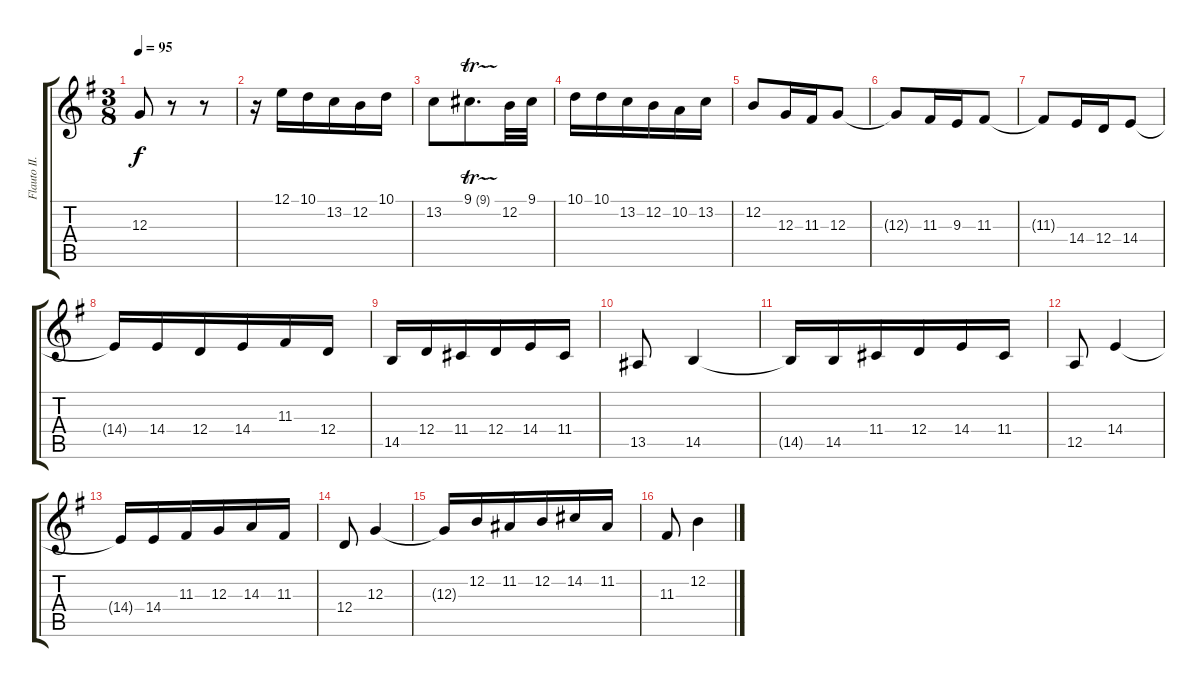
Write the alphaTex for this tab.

\track ("Flauto II. (Flùte à bee)" "Flauto II.") {instrument recorder}
\staff {score tabs}
\tuning (E4 B3 G3 D3 A2 E2) {hide}
\ts (3 8)
\tempo 95
\clef g2
\ks g
12.3.8{dy f} r.8 r.8 |
r.16 12.1.16{beam merge} 10.1.16 13.2.16{beam merge} 12.2.16 10.1.16 |
13.2.8{beam merge} 9.1{tr (9 16)}.8{d beam merge} 12.2.32 9.1.32 |
10.1.16 10.1.16{beam merge} 13.2.16 12.2.16{beam merge} 10.2.16 13.2.16 |
12.2.8{beam merge} 12.3.16 11.3.16{beam merge} 12.3.8 |
12.3{t}.8{beam merge} 11.3.16 9.3.16{beam merge} 11.3.8 |
11.3{t}.8{beam merge} 14.4.16 12.4.16{beam merge} 14.4.8 |
14.4{t}.16 14.4.16{beam merge} 12.4.16 14.4.16{beam merge} 11.3.16 12.4.16 |
14.5.16 12.4.16{beam merge} 11.4.16 12.4.16{beam merge} 14.4.16 11.4.16 |
13.5.8 14.5.4 |
14.5{t}.16 14.5.16{beam merge} 11.4.16 12.4.16{beam merge} 14.4.16 11.4.16 |
12.5.8 14.4.4 |
14.4{t}.16 14.4.16{beam merge} 11.3.16 12.3.16{beam merge} 14.3.16 11.3.16 |
12.4.8 12.3.4 |
12.3{t}.16 12.2.16{beam merge} 11.2.16 12.2.16{beam merge} 14.2.16 11.2.16 |
11.3.8 12.2.4
